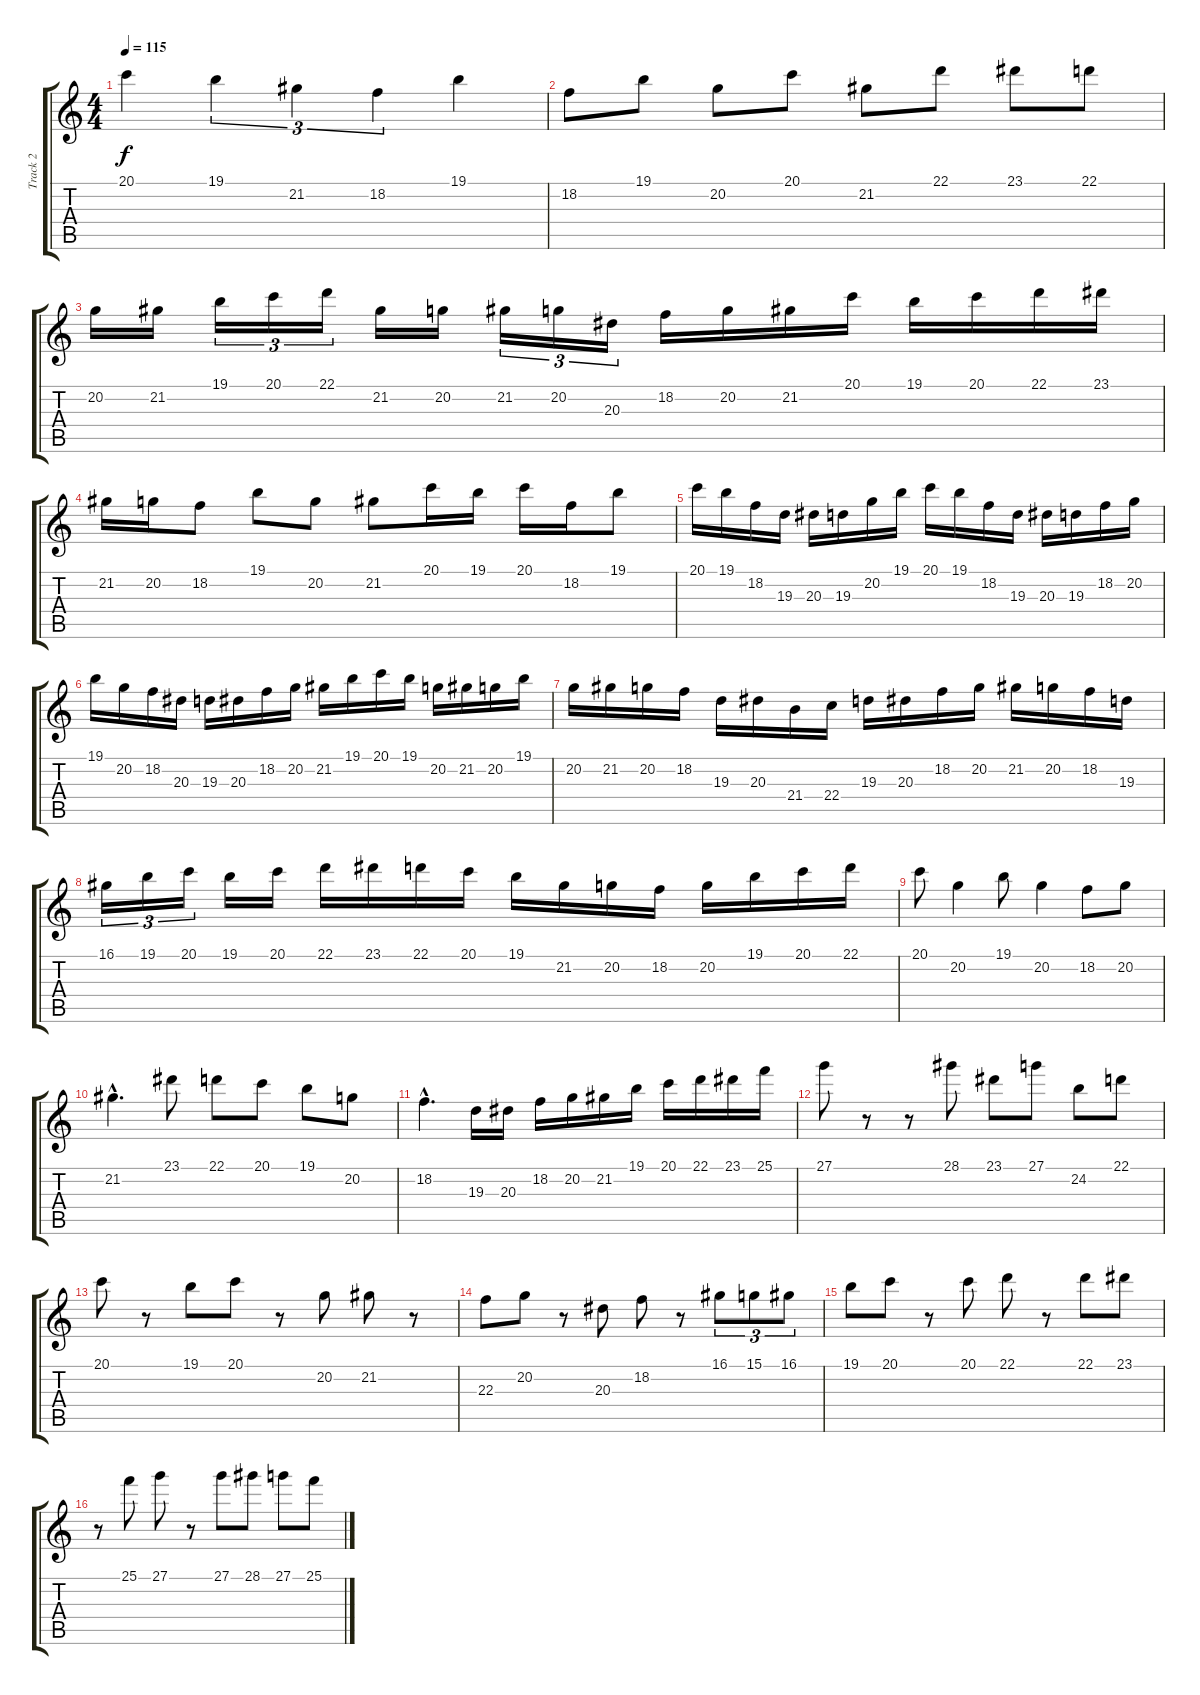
\track ("Track 2" "Track 2") {instrument acousticgrandpiano}
\staff {score tabs}
\tuning (E4 B3 G3 D3 A2 E2) {hide}
\ts (4 4)
\tempo 115
\clef g2
\ks c
20.1.4{dy f} 19.1.4{tu (3 2)} 21.2.4{tu (3 2)} 18.2.4{tu (3 2)} 19.1.4 |
18.2.8 19.1.8 20.2.8 20.1.8 21.2.8 22.1.8 23.1.8 22.1.8 |
20.2.16 21.2.16 19.1.16{tu (3 2)} 20.1.16{tu (3 2)} 22.1.16{tu (3 2)} 21.2.16 20.2.16 21.2.16{tu (3 2)} 20.2.16{tu (3 2)} 20.3.16{tu (3 2)} 18.2.16 20.2.16 21.2.16 20.1.16 19.1.16 20.1.16 22.1.16 23.1.16 |
21.2.16 20.2.16 18.2.8 19.1.8 20.2.8 21.2.8 20.1.16 19.1.16 20.1.16 18.2.16 19.1.8 |
20.1.16 19.1.16 18.2.16 19.3.16 20.3.16 19.3.16 20.2.16 19.1.16 20.1.16 19.1.16 18.2.16 19.3.16 20.3.16 19.3.16 18.2.16 20.2.16 |
19.1.16 20.2.16 18.2.16 20.3.16 19.3.16 20.3.16 18.2.16 20.2.16 21.2.16 19.1.16 20.1.16 19.1.16 20.2.16 21.2.16 20.2.16 19.1.16 |
20.2.16 21.2.16 20.2.16 18.2.16 19.3.16 20.3.16 21.4.16 22.4.16 19.3.16 20.3.16 18.2.16 20.2.16 21.2.16 20.2.16 18.2.16 19.3.16 |
16.1.16{tu (3 2)} 19.1.16{tu (3 2)} 20.1.16{tu (3 2)} 19.1.16 20.1.16 22.1.16 23.1.16 22.1.16 20.1.16 19.1.16 21.2.16 20.2.16 18.2.16 20.2.16 19.1.16 20.1.16 22.1.16 |
20.1.8 20.2.4 19.1.8 20.2.4 18.2.8 20.2.8 |
21.2{hac}.4{d} 23.1.8 22.1.8 20.1.8 19.1.8 20.2.8 |
18.2{hac}.4{d} 19.3.16 20.3.16 18.2.16 20.2.16 21.2.16 19.1.16 20.1.16 22.1.16 23.1.16 25.1.16 |
27.1.8 r.8 r.8 28.1.8 23.1.8 27.1.8 24.2.8 22.1.8 |
20.1.8 r.8 19.1.8 20.1.8 r.8 20.2.8 21.2.8 r.8 |
22.3.8 20.2.8 r.8 20.3.8 18.2.8 r.8 16.1.8{tu (3 2)} 15.1.8{tu (3 2)} 16.1.8{tu (3 2)} |
19.1.8 20.1.8 r.8 20.1.8 22.1.8 r.8 22.1.8 23.1.8 |
r.8 25.1.8 27.1.8 r.8 27.1.8 28.1.8 27.1.8 25.1.8
